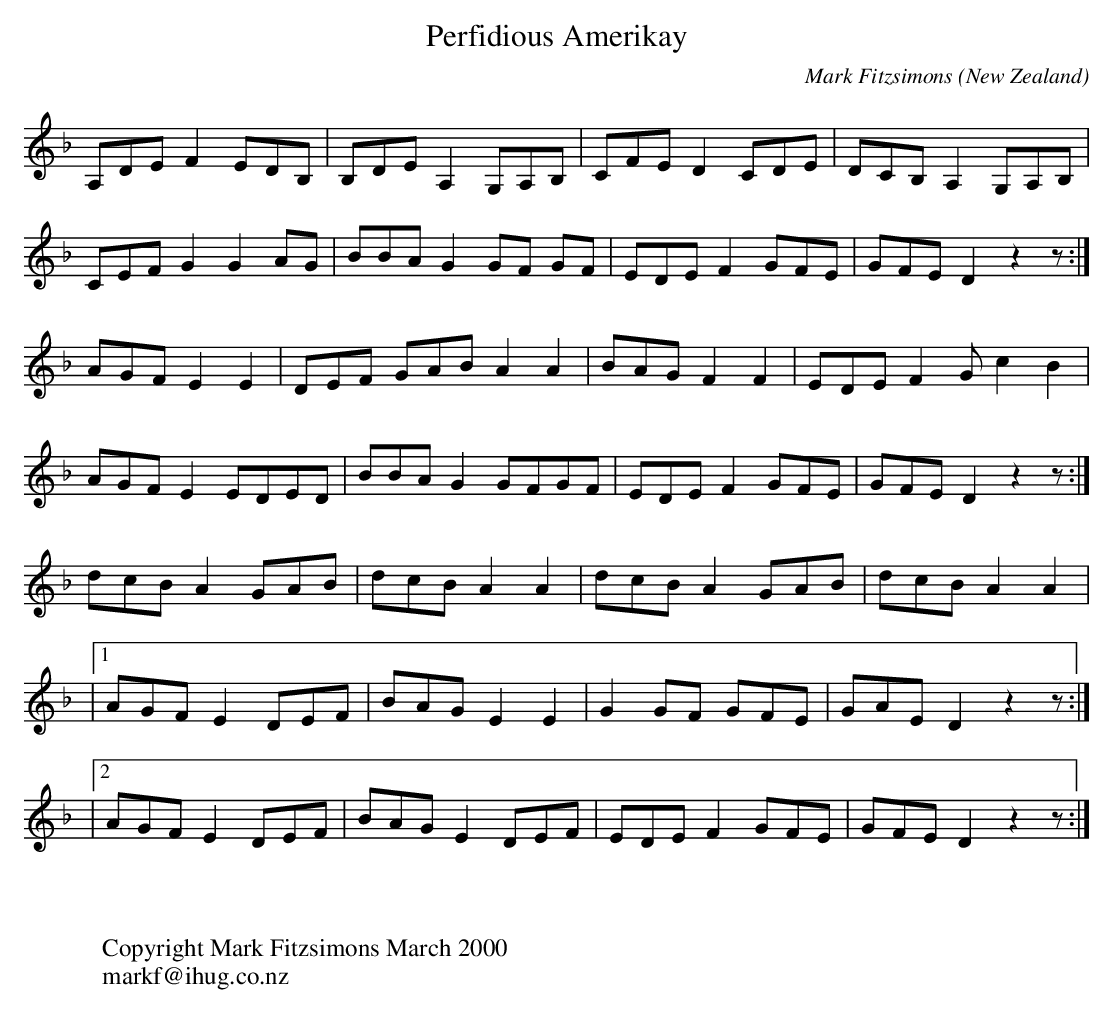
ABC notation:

X:1
T:Perfidious Amerikay %(no time sigs)
O:New Zealand
M:none
C:Mark Fitzsimons
K:Dmin
A,DE F2 EDB,|B,DE A,2G,A,B,|CFE D2 CDE|DCB, A,2 G,A,B,|
CEF G2G2AG|BBA G2 GF GF|EDE F2 GFE|GFE D2 z2z:|
AGF E2 E2|DEF GAB A2A2|BAG F2F2|EDEF2Gc2B2|
AGF E2 EDED|BBA G2 GFGF|EDE F2 GFE|GFE D2 z2z:|
dcB A2 GAB|dcB A2A2|dcB A2 GAB|dcB A2A2|
|1AGF E2 DEF|BAG E2E2|G2GF GFE|GAE D2z2z:|
|2AGF E2 DEF| BAG E2 DEF|EDE F2 GFE|GFED2z2z:|
W:
W:
W:Copyright Mark Fitzsimons March 2000
W:markf@ihug.co.nz
